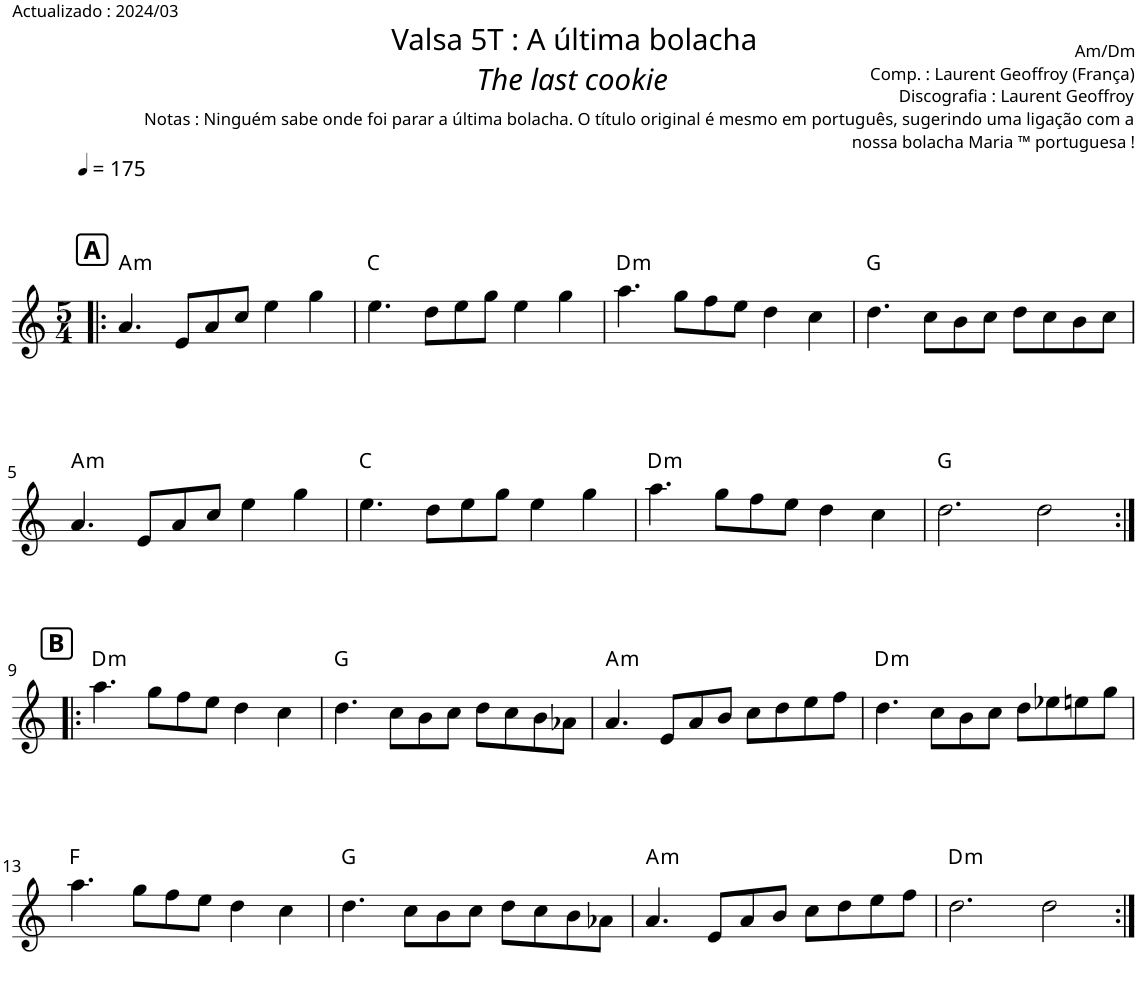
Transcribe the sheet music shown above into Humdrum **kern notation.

**kern	**harte
*part1	*part1
*staff1	*
*I"Piano	*
*I'Pno.	*
*clefG2	*
*k[]	*
*M5/4	*
*MM175	*
!!LO:REH:place=s1:a:B:cj:fs=12:t=A
=1!|:	=1!|:
!	!LO:H:kt=m
4.a/	A:min
8e/L	.
8a/	.
8cc/J	.
4ee\	.
4gg\	.
=2	=2
4.ee\	C:maj
8dd\L	.
8ee\	.
8gg\J	.
4ee\	.
4gg\	.
=3	=3
!	!LO:H:kt=m
4.aa\	D:min
8gg\L	.
8ff\	.
8ee\J	.
4dd\	.
4cc\	.
=4	=4
4.dd\	G:maj
8cc\L	.
8b\	.
8cc\J	.
8dd\L	.
8cc\	.
8b\	.
8cc\J	.
!!LO:LB:g=z
=5	=5
!	!LO:H:kt=m
4.a/	A:min
8e/L	.
8a/	.
8cc/J	.
4ee\	.
4gg\	.
=6	=6
4.ee\	C:maj
8dd\L	.
8ee\	.
8gg\J	.
4ee\	.
4gg\	.
=7	=7
!	!LO:H:kt=m
4.aa\	D:min
8gg\L	.
8ff\	.
8ee\J	.
4dd\	.
4cc\	.
=8	=8
2.dd\	G:maj
2dd\	.
!!LO:LB:g=z
!!LO:REH:place=s1:a:B:cj:fs=12:t=B
=9:|!|:	=9:|!|:
!	!LO:H:kt=m
4.aa\	D:min
8gg\L	.
8ff\	.
8ee\J	.
4dd\	.
4cc\	.
=10	=10
4.dd\	G:maj
8cc\L	.
8b\	.
8cc\J	.
8dd\L	.
8cc\	.
8b\	.
8a-X\J	.
=11	=11
!	!LO:H:kt=m
4.a/	A:min
8e/L	.
8a/	.
8b/J	.
8cc\L	.
8dd\	.
8ee\	.
8ff\J	.
=12	=12
!	!LO:H:kt=m
4.dd\	D:min
8cc\L	.
8b\	.
8cc\J	.
8dd\L	.
8ee-X\	.
8een\	.
8gg\J	.
!!LO:LB:g=z
=13	=13
4.aa\	F:maj
8gg\L	.
8ff\	.
8ee\J	.
4dd\	.
4cc\	.
=14	=14
4.dd\	G:maj
8cc\L	.
8b\	.
8cc\J	.
8dd\L	.
8cc\	.
8b\	.
8a-X\J	.
=15	=15
!	!LO:H:kt=m
4.a/	A:min
8e/L	.
8a/	.
8b/J	.
8cc\L	.
8dd\	.
8ee\	.
8ff\J	.
=16	=16
!	!LO:H:kt=m
2.dd\	D:min
2dd\	.
=:|!	=:|!
*-	*-
